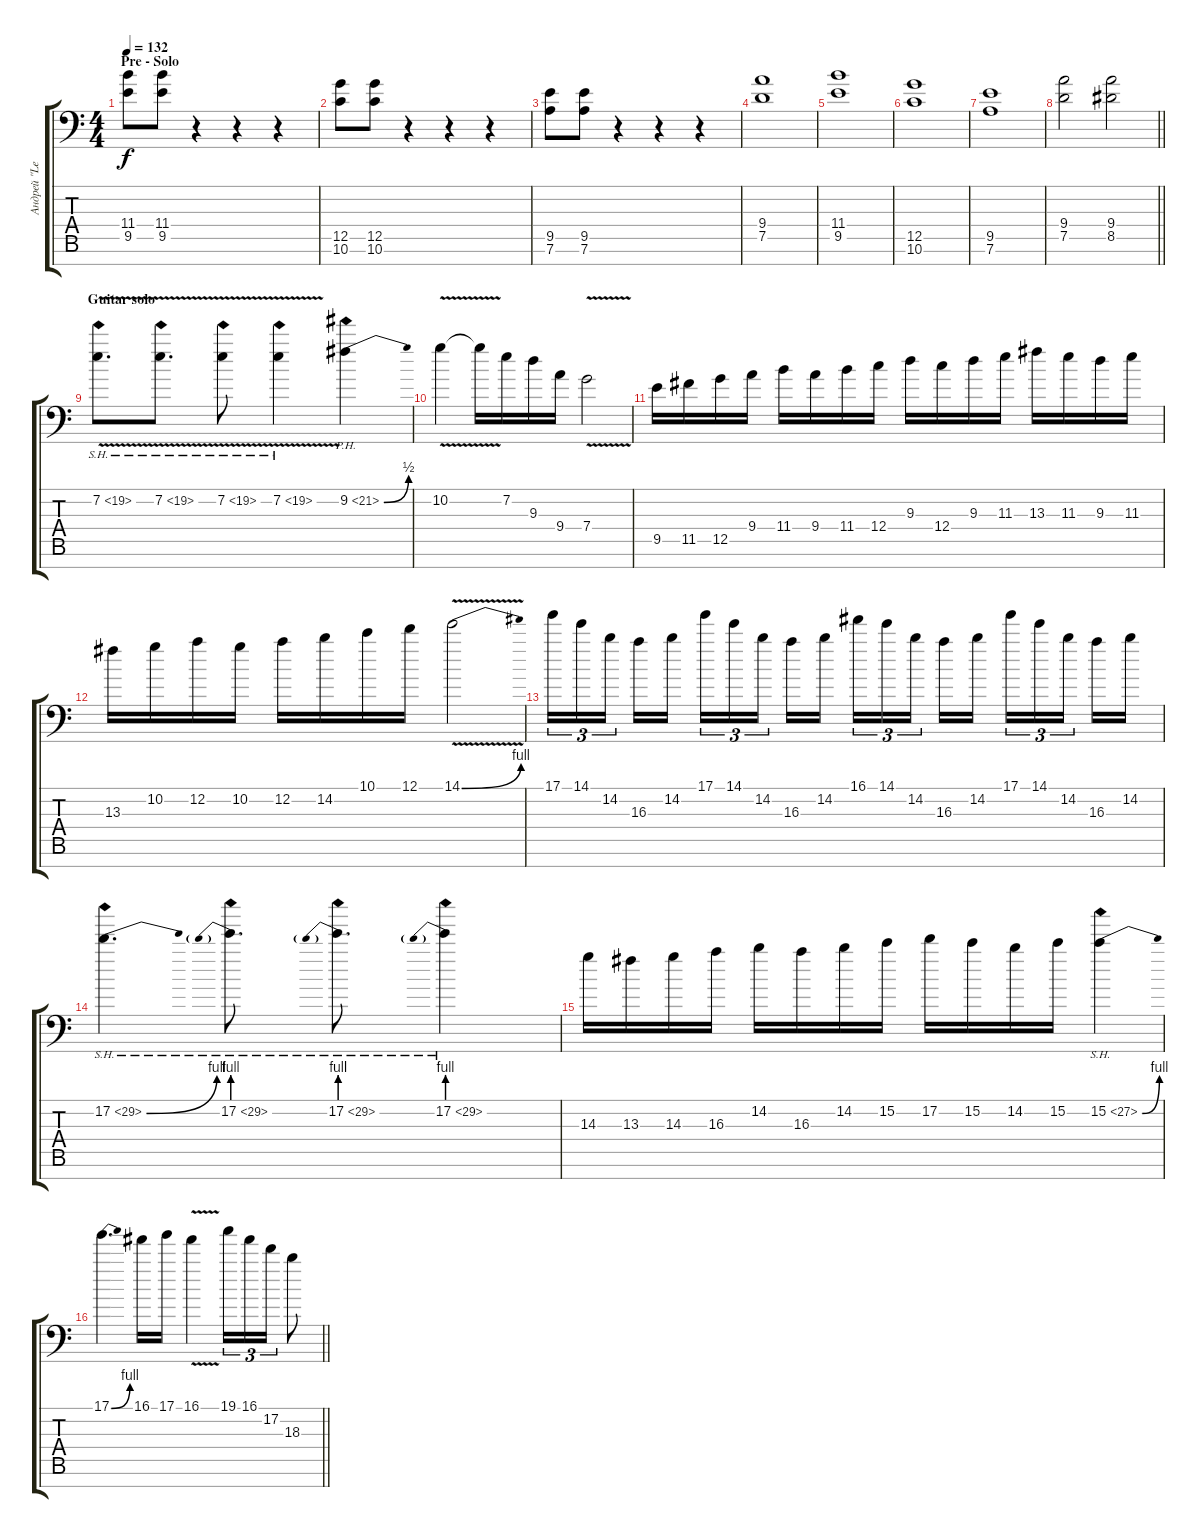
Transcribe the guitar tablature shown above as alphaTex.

\track ("Андрей \"Leo\" Леонтьев" "Андрей \"Le") {instrument overdrivenguitar}
\staff {score tabs}
\tuning (D4 A3 F3 C3 G2 D2 A1) {hide}
\ts (4 4)
\section ("" "Pre - Solo")
\tempo 132
\clef f4
\ks c
(11.4 9.5).8{dy f} (11.4 9.5).8 r.4 r.4 r.4 |
(12.5 10.6).8 (12.5 10.6).8 r.4 r.4 r.4 |
(9.5 7.6).8 (9.5 7.6).8 r.4 r.4 r.4 |
(9.4 7.5).1 |
(11.4 9.5).1 |
(12.5 10.6).1 |
(9.5 7.6).1 |
\barLineRight lightlight
(9.4 7.5).2 (9.4 8.5).2 |
\section ("" "Guitar solo")
7.2{sh 12 v}.8{d} 7.2{sh 12 v}.8{d} 7.2{sh 12 v}.8 7.2{sh 12 v}.4 9.2{be (bend 0 0 60 2) ph 12}.4 |
10.2{v}.4 10.2{t}.16 7.2.16 9.3.16 9.4.16 7.4{v}.2 |
9.5.16 11.5.16 12.5.16 9.4.16 11.4.16 9.4.16 11.4.16 12.4.16 9.3.16 12.4.16 9.3.16 11.3.16 13.3.16 11.3.16 9.3.16 11.3.16 |
13.3.16 10.2.16 12.2.16 10.2.16 12.2.16 14.2.16 10.1.16 12.1.16 14.1{be (bend 0 0 60 4) v}.2 |
17.1.16{tu (3 2)} 14.1.16{tu (3 2)} 14.2.16{tu (3 2) beam splitsecondary} 16.3.16 14.2.16 17.1.16{tu (3 2)} 14.1.16{tu (3 2)} 14.2.16{tu (3 2) beam splitsecondary} 16.3.16 14.2.16 16.1.16{tu (3 2)} 14.1.16{tu (3 2)} 14.2.16{tu (3 2) beam splitsecondary} 16.3.16 14.2.16 17.1.16{tu (3 2)} 14.1.16{tu (3 2)} 14.2.16{tu (3 2) beam splitsecondary} 16.3.16 14.2.16 |
17.2{be (bend 0 0 60 4) sh 12}.4{d} 17.2{be (prebend 0 4 60 4) sh 12}.8{d} 17.2{be (prebend 0 4 60 4) sh 12}.8{d} 17.2{be (prebend 0 4 60 4) sh 12}.4 |
14.3.16 13.3.16 14.3.16 16.3.16 14.2.16 16.3.16 14.2.16 15.2.16 17.2.16 15.2.16 14.2.16 15.2.16 15.2{be (bend 0 0 60 4) sh 12}.4 |
\barLineRight lightlight
17.1{be (bend 0 0 60 4)}.4{d} 16.1.16 17.1.16 16.1{v}.4 19.1.16{tu (3 2)} 16.1.16{tu (3 2)} 17.2.16{tu (3 2)} 18.3.8
